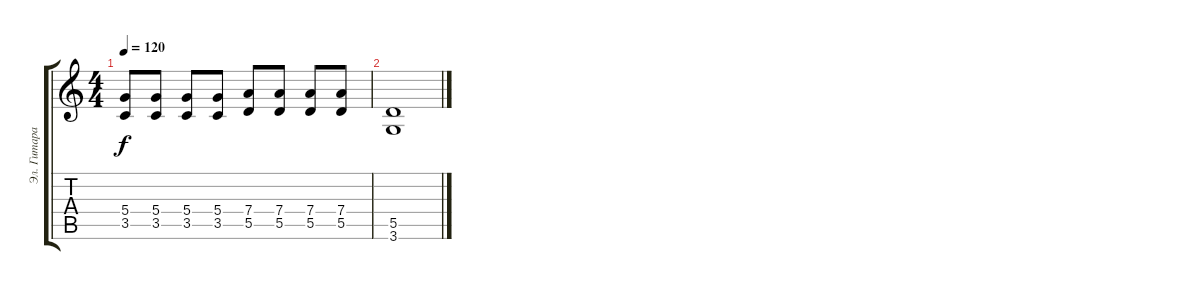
\track ("Эл. Гитара (ритм)" "Эл. Гитара") {instrument overdrivenguitar}
\staff {score tabs}
\tuning (E4 B3 G3 D3 A2 E2) {hide}
\ts (4 4)
\tempo 120
\clef g2
\ks c
(5.4 3.5).8{dy f} (5.4 3.5).8 (5.4 3.5).8 (5.4 3.5).8 (7.4 5.5).8 (7.4 5.5).8 (7.4 5.5).8 (7.4 5.5).8 |
(5.5 3.6).1
